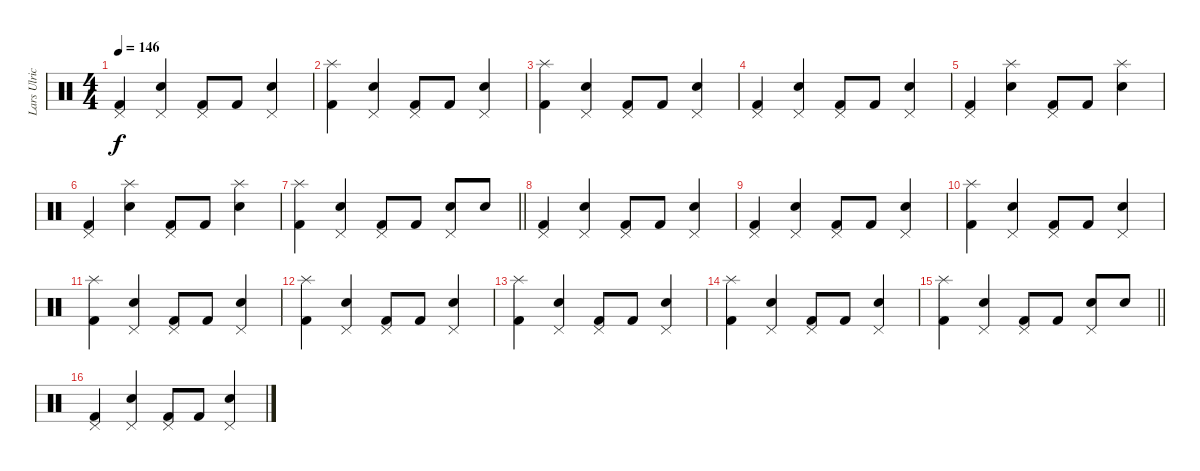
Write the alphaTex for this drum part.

\track ("Lars Ulrich" "Lars Ulric") {instrument percussion}
\staff {score}
\articulation defaults
\ts (4 4)
\tempo 146
\clef neutral
\ks c
("Pedal Hi-Hat (hit)" "Kick (hit) 2").4{dy f} ("Pedal Hi-Hat (hit)" "Snare (hit) 2").4 ("Pedal Hi-Hat (hit)" "Kick (hit) 2").8 "Kick (hit) 2".8 ("Pedal Hi-Hat (hit)" "Snare (hit) 2").4 |
("Splash (hit)" "Kick (hit) 2").4 ("Pedal Hi-Hat (hit)" "Snare (hit) 2").4 ("Pedal Hi-Hat (hit)" "Kick (hit) 2").8 "Kick (hit) 2".8 ("Pedal Hi-Hat (hit)" "Snare (hit) 2").4 |
("Splash (hit)" "Kick (hit) 2").4 ("Pedal Hi-Hat (hit)" "Snare (hit) 2").4 ("Pedal Hi-Hat (hit)" "Kick (hit) 2").8 "Kick (hit) 2".8 ("Pedal Hi-Hat (hit)" "Snare (hit) 2").4 |
("Pedal Hi-Hat (hit)" "Kick (hit) 2").4 ("Pedal Hi-Hat (hit)" "Snare (hit) 2").4 ("Pedal Hi-Hat (hit)" "Kick (hit) 2").8 "Kick (hit) 2".8 ("Pedal Hi-Hat (hit)" "Snare (hit) 2").4 |
("Pedal Hi-Hat (hit)" "Kick (hit) 2").4 ("Splash (hit)" "Snare (hit) 2").4 ("Pedal Hi-Hat (hit)" "Kick (hit) 2").8 "Kick (hit) 2".8 ("Splash (hit)" "Snare (hit) 2").4 |
("Pedal Hi-Hat (hit)" "Kick (hit) 2").4 ("Splash (hit)" "Snare (hit) 2").4 ("Pedal Hi-Hat (hit)" "Kick (hit) 2").8 "Kick (hit) 2".8 ("Splash (hit)" "Snare (hit) 2").4 |
\barLineRight lightlight
("Splash (hit)" "Kick (hit) 2").4 ("Pedal Hi-Hat (hit)" "Snare (hit) 2").4 ("Pedal Hi-Hat (hit)" "Kick (hit) 2").8 "Kick (hit) 2".8 ("Pedal Hi-Hat (hit)" "Snare (hit) 2").8 "Snare (hit) 2".8 |
("Pedal Hi-Hat (hit)" "Kick (hit) 2").4 ("Pedal Hi-Hat (hit)" "Snare (hit) 2").4 ("Pedal Hi-Hat (hit)" "Kick (hit) 2").8 "Kick (hit) 2".8 ("Pedal Hi-Hat (hit)" "Snare (hit) 2").4 |
("Pedal Hi-Hat (hit)" "Kick (hit) 2").4 ("Pedal Hi-Hat (hit)" "Snare (hit) 2").4 ("Pedal Hi-Hat (hit)" "Kick (hit) 2").8 "Kick (hit) 2".8 ("Pedal Hi-Hat (hit)" "Snare (hit) 2").4 |
("Splash (hit)" "Kick (hit) 2").4 ("Pedal Hi-Hat (hit)" "Snare (hit) 2").4 ("Pedal Hi-Hat (hit)" "Kick (hit) 2").8 "Kick (hit) 2".8 ("Pedal Hi-Hat (hit)" "Snare (hit) 2").4 |
("Splash (hit)" "Kick (hit) 2").4 ("Pedal Hi-Hat (hit)" "Snare (hit) 2").4 ("Pedal Hi-Hat (hit)" "Kick (hit) 2").8 "Kick (hit) 2".8 ("Pedal Hi-Hat (hit)" "Snare (hit) 2").4 |
("Splash (hit)" "Kick (hit) 2").4 ("Pedal Hi-Hat (hit)" "Snare (hit) 2").4 ("Pedal Hi-Hat (hit)" "Kick (hit) 2").8 "Kick (hit) 2".8 ("Pedal Hi-Hat (hit)" "Snare (hit) 2").4 |
("Splash (hit)" "Kick (hit) 2").4 ("Pedal Hi-Hat (hit)" "Snare (hit) 2").4 ("Pedal Hi-Hat (hit)" "Kick (hit) 2").8 "Kick (hit) 2".8 ("Pedal Hi-Hat (hit)" "Snare (hit) 2").4 |
("Splash (hit)" "Kick (hit) 2").4 ("Pedal Hi-Hat (hit)" "Snare (hit) 2").4 ("Pedal Hi-Hat (hit)" "Kick (hit) 2").8 "Kick (hit) 2".8 ("Pedal Hi-Hat (hit)" "Snare (hit) 2").4 |
\barLineRight lightlight
("Splash (hit)" "Kick (hit) 2").4 ("Pedal Hi-Hat (hit)" "Snare (hit) 2").4 ("Pedal Hi-Hat (hit)" "Kick (hit) 2").8 "Kick (hit) 2".8 ("Pedal Hi-Hat (hit)" "Snare (hit) 2").8 "Snare (hit) 2".8 |
("Pedal Hi-Hat (hit)" "Kick (hit) 2").4 ("Pedal Hi-Hat (hit)" "Snare (hit) 2").4 ("Pedal Hi-Hat (hit)" "Kick (hit) 2").8 "Kick (hit) 2".8 ("Pedal Hi-Hat (hit)" "Snare (hit) 2").4
